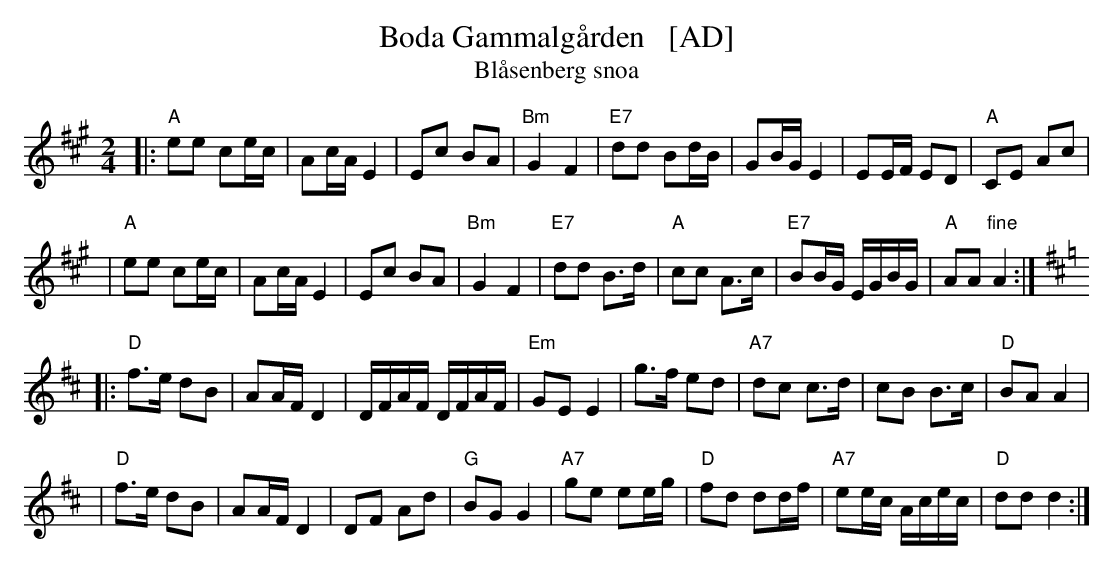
X:1
T: Boda Gammalg\aarden   [AD]
T: Bl\aasenberg snoa
M: polka, g\aangl\aat
M: 2/4
L: 1/16
K: A
|: "A"e2e2 c2ec | A2cA E4 | E2c2 B2A2 | "Bm"G4 F4 | "E7"d2d2 B2dB | G2BG E4 | E2EF E2D2 | "A"C2E2 A2c2 |
|  "A"e2e2 c2ec | A2cA E4 | E2c2 B2A2 | "Bm"G4 F4 | "E7"d2d2 B3d | "A"c2c2 A3c | "E7"B2BG EGBG | "A"A2A2 "fine"A4 :| [K:D]
|: "D"f3e d2B2 | A2AF D4 | DFAF DFAF | "Em"G2E2 E4 | g3f e2d2 | "A7"d2c2 c3d | c2B2 B3c | "D"B2A2 A4 |
|  "D"f3e d2B2 | A2AF D4 | D2F2 A2d2 | "G"B2G2 G4 | "A7"g2e2 e2eg | "D"f2d2 d2df | "A7"e2ec Acec | "D"d2d2 d4 :|
